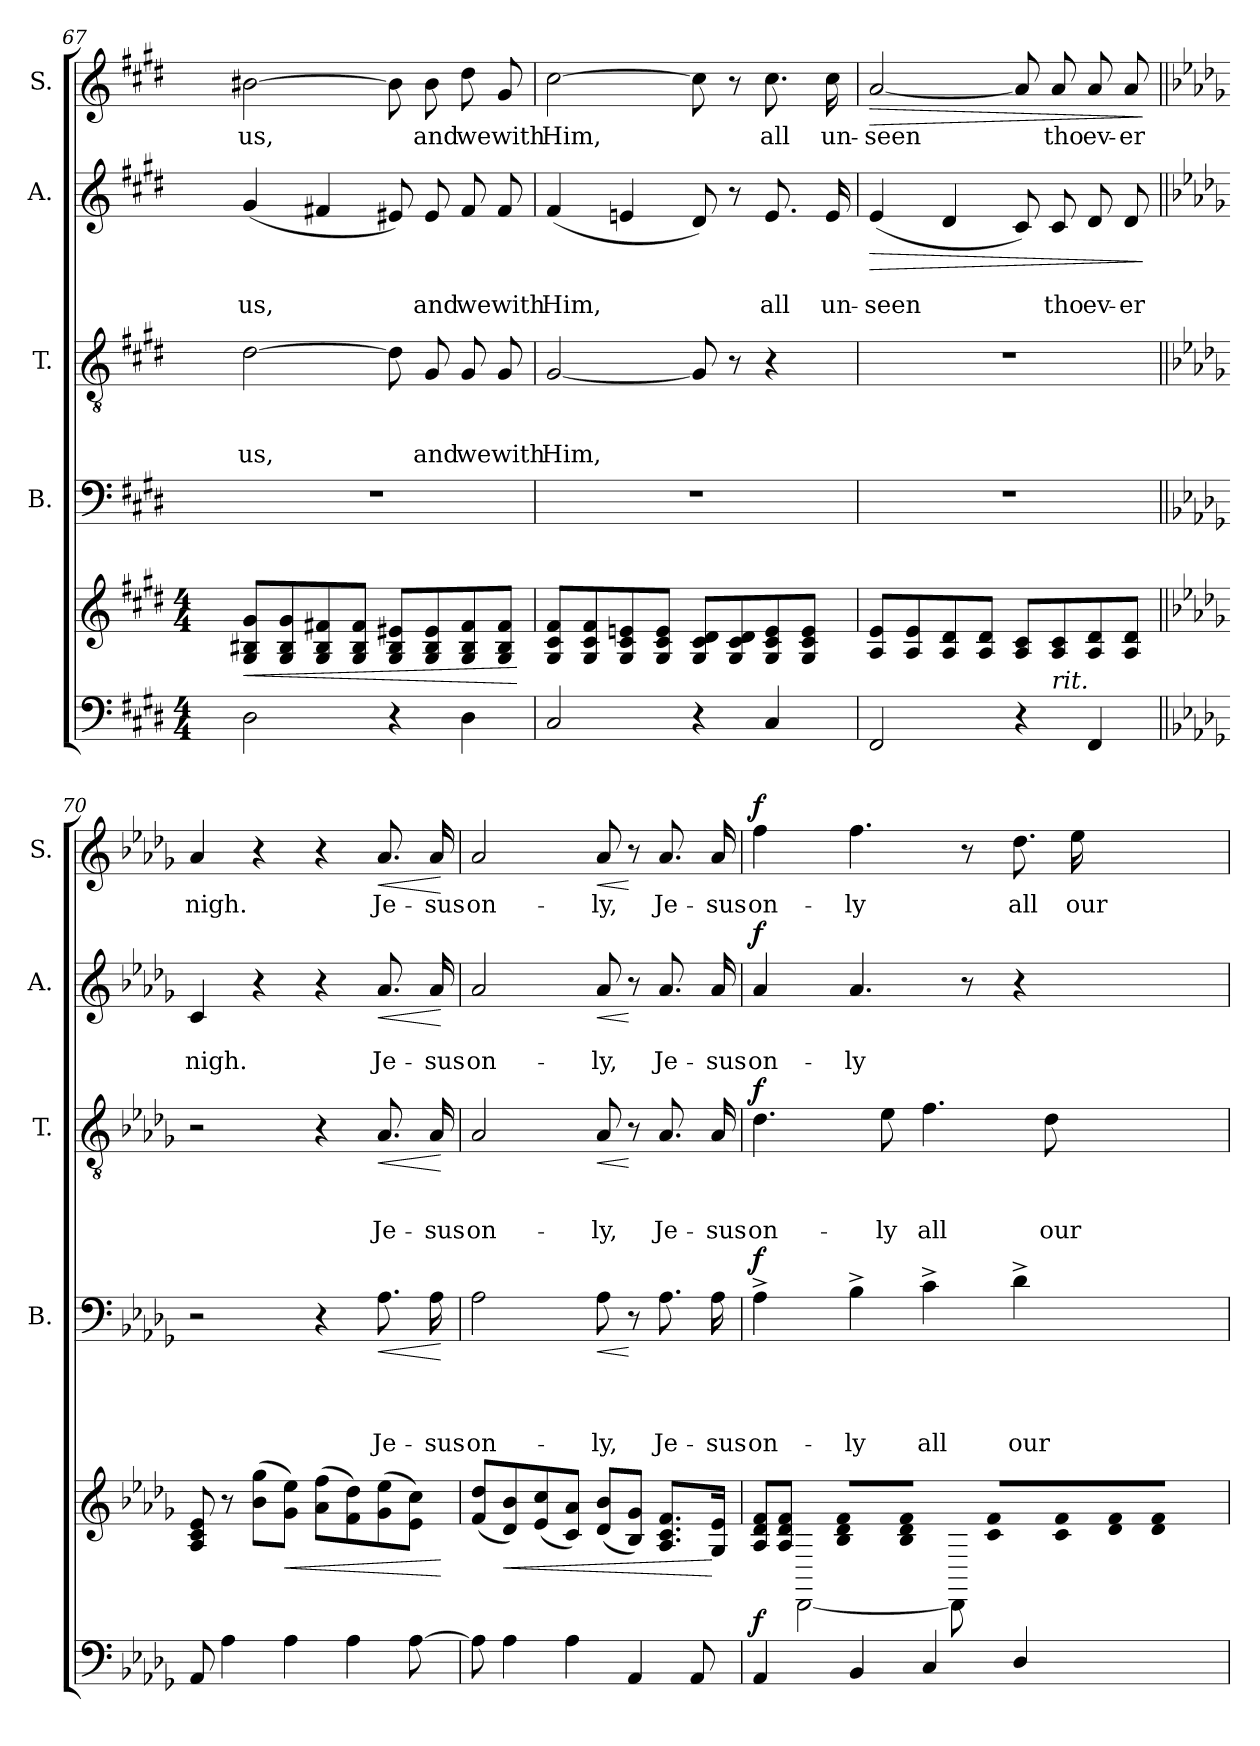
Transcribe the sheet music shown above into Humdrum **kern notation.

**kern	**dynam	**kern	**dynam	**kern	**text	**text	**text	**text	**dynam	**kern	**text	**text	**text	**dynam	**kern	**text	**text	**dynam	**kern	**text	**dynam
*part6	*part6	*part5	*part5	*part4	*part4	*part4	*part4	*part4	*part4	*part3	*part3	*part3	*part3	*part3	*part2	*part2	*part2	*part2	*part1	*part1	*part1
*staff6	*staff6	*staff5	*staff5	*staff4	*staff4	*staff4	*staff4	*staff4	*staff4	*staff3	*staff3	*staff3	*staff3	*staff3	*staff2	*staff2	*staff2	*staff2	*staff1	*staff1	*staff1
*	*	*	*	*I"B.	*	*	*	*	*	*I"T.	*	*	*	*	*I"A.	*	*	*	*I"S.	*	*
*	*	*	*	*I'B.	*	*	*	*	*	*I'T.	*	*	*	*	*I'A.	*	*	*	*I'S.	*	*
*clefF4	*	*clefG2	*	*clefF4	*	*	*	*	*	*clefGv2	*	*	*	*	*clefG2	*	*	*	*clefG2	*	*
*k[f#c#g#d#]	*	*k[f#c#g#d#]	*	*k[f#c#g#d#]	*	*	*	*	*	*k[f#c#g#d#]	*	*	*	*	*k[f#c#g#d#]	*	*	*	*k[f#c#g#d#]	*	*
*E:	*	*E:	*	*E:	*	*	*	*	*	*E:	*	*	*	*	*E:	*	*	*	*E:	*	*
*M4/4	*	*M4/4	*	*	*	*	*	*	*	*	*	*	*	*	*	*	*	*	*	*	*
=67	=67	=67	=67	=67	=67	=67	=67	=67	=67	=67	=67	=67	=67	=67	=67	=67	=67	=67	=67	=67	=67
!	!	!	!LO:HP:b	!	!	!	!	!	!	!	!	!	!LO:LY:b	!	!	!	!LO:LY:b	!	!	!LO:LY:b	!
2D#\	.	8G#/ 8B#X/ 8g#/L	<	1r	.	.	.	.	.	[>2d#\	.	.	us,	.	(<4g#/	.	us,	.	[>2b#X\	us,	.
.	.	8G#/ 8B#/ 8g#/	.	.	.	.	.	.	.	.	.	.	.	.	.	.	.	.	.	.	.
.	.	8G#/ 8B#/ 8f#X/	.	.	.	.	.	.	.	.	.	.	.	.	4f#X/	.	.	.	.	.	.
.	.	8G#/ 8B#/ 8f#/J	.	.	.	.	.	.	.	.	.	.	.	.	.	.	.	.	.	.	.
4r	.	8G#/ 8B#/ 8e#X/L	.	.	.	.	.	.	.	8d#\]	.	.	.	.	8e#X/)	.	.	.	8b#\]	.	.
!	!	!	!	!	!	!	!	!	!	!	!	!	!LO:LY:b	!	!	!	!LO:LY:b	!	!	!LO:LY:b	!
.	.	8G#/ 8B#/ 8e#/	.	.	.	.	.	.	.	8G#/	.	.	and	.	8e#/	.	and	.	8b#\	and	.
!	!	!	!	!	!	!	!	!	!	!	!	!	!LO:LY:b	!	!	!	!LO:LY:b	!	!	!LO:LY:b	!
4D#\	.	8G#/ 8B#/ 8f#/	.	.	.	.	.	.	.	8G#/	.	.	we	.	8f#/	.	we	.	8dd#\	we	.
!	!	!	!	!	!	!	!	!	!	!	!	!	!LO:LY:b	!	!	!	!LO:LY:b	!	!	!LO:LY:b	!
.	.	8G#/ 8B#/ 8f#/J	.	.	.	.	.	.	.	8G#/	.	.	with	.	8f#/	.	with	.	8g#/	with	.
.	.	.	[	.	.	.	.	.	.	.	.	.	.	.	.	.	.	.	.	.	.
!!LO:PB:g=z
=68	=68	=68	=68	=68	=68	=68	=68	=68	=68	=68	=68	=68	=68	=68	=68	=68	=68	=68	=68	=68	=68
!	!	!	!	!	!	!	!	!	!	!	!	!	!LO:LY:b	!	!	!	!LO:LY:b	!	!	!LO:LY:b	!
2C#/	.	8G#/ 8c#/ 8f#/L	.	1r	.	.	.	.	.	[<2G#/	.	.	Him,	.	(<4f#/	.	Him,	.	[>2cc#\	Him,	.
.	.	8G#/ 8c#/ 8f#/	.	.	.	.	.	.	.	.	.	.	.	.	.	.	.	.	.	.	.
.	.	8G#/ 8c#/ 8en/	.	.	.	.	.	.	.	.	.	.	.	.	4en/	.	.	.	.	.	.
.	.	8G#/ 8c#/ 8e/J	.	.	.	.	.	.	.	.	.	.	.	.	.	.	.	.	.	.	.
4r	.	8G#/ 8c#/ 8d#/L	.	.	.	.	.	.	.	8G#/]	.	.	.	.	8d#/)	.	.	.	8cc#\]	.	.
.	.	8G#/ 8c#/ 8d#/	.	.	.	.	.	.	.	8r	.	.	.	.	8r	.	.	.	8r	.	.
!	!	!	!	!	!	!	!	!	!	!	!	!	!	!	!	!	!LO:LY:b	!	!	!LO:LY:b	!
4C#/	.	8G#/ 8c#/ 8e/	.	.	.	.	.	.	.	4r	.	.	.	.	8.e/	.	all	.	8.cc#\	all	.
.	.	8G#/ 8c#/ 8e/J	.	.	.	.	.	.	.	.	.	.	.	.	.	.	.	.	.	.	.
!	!	!	!	!	!	!	!	!	!	!	!	!	!	!	!	!	!LO:LY:b	!	!	!LO:LY:b	!
.	.	.	.	.	.	.	.	.	.	.	.	.	.	.	16e/	.	un-	.	16cc#\	un-	.
=69	=69	=69	=69	=69	=69	=69	=69	=69	=69	=69	=69	=69	=69	=69	=69	=69	=69	=69	=69	=69	=69
!	!	!	!	!	!	!	!	!	!	!	!	!	!	!	!	!	!LO:LY:b	!LO:HP:b	!	!LO:LY:b	!LO:HP:b
*^	*	*	*	*	*	*	*	*	*	*	*	*	*	*	*	*	*	*	*	*	*
2FF#/	2ryy	.	8A/ 8e/L	.	1r	.	.	.	.	.	1r	.	.	.	.	(<4e/	.	-seen	>	[<2a/	-seen	>
.	.	.	8A/ 8e/	.	.	.	.	.	.	.	.	.	.	.	.	.	.	.	.	.	.	.
.	.	.	8A/ 8d#/	.	.	.	.	.	.	.	.	.	.	.	.	4d#/	.	.	.	.	.	.
.	.	.	8A/ 8d#/J	.	.	.	.	.	.	.	.	.	.	.	.	.	.	.	.	.	.	.
4r	8ryy	.	8A/ 8c#/L	.	.	.	.	.	.	.	.	.	.	.	.	8c#/)	.	.	.	8a/]	.	.
!	!LO:TX:a:i:t=rit.	!	!	!	!	!	!	!	!	!	!	!	!	!	!	!	!	!	!	!	!	!
!	!	!	!	!	!	!	!	!	!	!	!	!	!	!	!	!	!	!LO:LY:b	!	!	!LO:LY:b	!
.	4.ryy	.	8A/ 8c#/	.	.	.	.	.	.	.	.	.	.	.	.	8c#/	.	tho	.	8a/	tho	.
!	!	!	!	!	!	!	!	!	!	!	!	!	!	!	!	!	!	!LO:LY:b	!	!	!LO:LY:b	!
4FF#/	.	.	8A/ 8d#/	.	.	.	.	.	.	.	.	.	.	.	.	8d#/	.	ev-	.	8a/	ev-	.
!	!	!	!	!	!	!	!	!	!	!	!	!	!	!	!	!	!	!LO:LY:b	!	!	!LO:LY:b	!
.	.	.	8A/ 8d#/J	.	.	.	.	.	.	.	.	.	.	.	.	8d#/	.	-er	.	8a/	-er	.
.	.	.	.	.	.	.	.	.	.	.	.	.	.	.	.	.	.	.	]	.	.	]
*v	*v	*	*	*	*	*	*	*	*	*	*	*	*	*	*	*	*	*	*	*	*	*
=70||	=70||	=70||	=70||	=70||	=70||	=70||	=70||	=70||	=70||	=70||	=70||	=70||	=70||	=70||	=70||	=70||	=70||	=70||	=70||	=70||	=70||
*k[b-e-a-d-g-]	*	*k[b-e-a-d-g-]	*	*k[b-e-a-d-g-]	*	*	*	*	*	*k[b-e-a-d-g-]	*	*	*	*	*k[b-e-a-d-g-]	*	*	*	*k[b-e-a-d-g-]	*	*
*D-:	*	*D-:	*	*D-:	*	*	*	*	*	*D-:	*	*	*	*	*D-:	*	*	*	*D-:	*	*
*^	*	*	*	*	*	*	*	*	*	*	*	*	*	*	*	*	*	*	*	*	*
!	!	!	!	!	!	!	!	!	!	!	!	!	!	!	!	!	!	!LO:LY:b	!	!	!LO:LY:b	!
*v	*v	*	*	*	*	*	*	*	*	*	*	*	*	*	*	*	*	*	*	*	*	*
8AA-/	.	8A-/ 8c/ 8e-/	.	2r	.	.	.	.	.	2r	.	.	.	.	4c/	.	nigh.	.	4a-/	nigh.	.
4A-\	.	8r	.	.	.	.	.	.	.	.	.	.	.	.	.	.	.	.	.	.	.
.	.	(>8b-\ 8gg-\L	.	.	.	.	.	.	.	.	.	.	.	.	4r	.	.	.	4r	.	.
!	!	!	!LO:HP:b	!	!	!	!	!	!	!	!	!	!	!	!	!	!	!	!	!	!
4A-\	.	8g-\ 8ee-\J)	<	.	.	.	.	.	.	.	.	.	.	.	.	.	.	.	.	.	.
.	.	(>8a-\ 8ff\L	.	4r	.	.	.	.	.	4r	.	.	.	.	4r	.	.	.	4r	.	.
4A-\	.	8f\ 8dd-\)	.	.	.	.	.	.	.	.	.	.	.	.	.	.	.	.	.	.	.
!	!	!	!	!	!	!	!	!LO:LY:b	!LO:HP:b	!	!	!	!LO:LY:b	!LO:HP:b	!	!	!LO:LY:b	!LO:HP:b	!	!LO:LY:b	!LO:HP:b
.	.	(>8g-\ 8ee-\	.	8.A-\	.	.	.	Je-	<	8.A-/	.	.	Je-	<	8.a-/	.	Je-	<	8.a-/	Je-	<
[<8A-\	.	8e-\ 8cc\J)	.	.	.	.	.	.	.	.	.	.	.	.	.	.	.	.	.	.	.
!	!	!	!	!	!	!	!	!LO:LY:b	!	!	!	!	!LO:LY:b	!	!	!	!LO:LY:b	!	!	!LO:LY:b	!
.	.	.	.	16A-\	.	.	.	-sus	.	16A-/	.	.	-sus	.	16a-/	.	-sus	.	16a-/	-sus	.
.	.	.	[	.	.	.	.	.	[	.	.	.	.	[	.	.	.	[	.	.	[
!!LO:LB:g=z
=71	=71	=71	=71	=71	=71	=71	=71	=71	=71	=71	=71	=71	=71	=71	=71	=71	=71	=71	=71	=71	=71
!	!	!	!	!	!	!	!	!LO:LY:b	!	!	!	!	!LO:LY:b	!	!	!	!LO:LY:b	!	!	!LO:LY:b	!
8A-\]	.	(<8f/ 8dd-/L	.	2A-\	.	.	.	on-	.	2A-/	.	.	on-	.	2a-/	.	on-	.	2a-/	on-	.
!	!	!	!LO:HP:b	!	!	!	!	!	!	!	!	!	!	!	!	!	!	!	!	!	!
4A-\	.	8d-/ 8b-/)	<	.	.	.	.	.	.	.	.	.	.	.	.	.	.	.	.	.	.
.	.	(<8e-/ 8cc/	.	.	.	.	.	.	.	.	.	.	.	.	.	.	.	.	.	.	.
4A-\	.	8c/ 8a-/J)	.	.	.	.	.	.	.	.	.	.	.	.	.	.	.	.	.	.	.
!	!	!	!	!	!	!	!	!LO:LY:b	!LO:HP:b	!	!	!	!LO:LY:b	!LO:HP:b	!	!	!LO:LY:b	!LO:HP:b	!	!LO:LY:b	!LO:HP:b
.	.	(<8d-/ 8b-/L	.	8A-\	.	.	.	-ly,	<	8A-/	.	.	-ly,	<	8a-/	.	-ly,	<	8a-/	-ly,	<
4AA-/	.	8B-/ 8g-/J)	.	8r	.	.	.	.	[	8r	.	.	.	[	8r	.	.	[	8r	.	[
!	!	!	!	!	!	!	!	!LO:LY:b	!	!	!	!	!LO:LY:b	!	!	!	!LO:LY:b	!	!	!LO:LY:b	!
.	.	8.A-/ 8.c/ 8.f/L	.	8.A-\	.	.	.	Je-	.	8.A-/	.	.	Je-	.	8.a-/	.	Je-	.	8.a-/	Je-	.
8AA-/	.	.	.	.	.	.	.	.	.	.	.	.	.	.	.	.	.	.	.	.	.
!	!	!	!	!	!	!	!	!LO:LY:b	!	!	!	!	!LO:LY:b	!	!	!	!LO:LY:b	!	!	!LO:LY:b	!
.	.	16G-/ 16e-/Jk	[	16A-\	.	.	.	-sus	.	16A-/	.	.	-sus	.	16a-/	.	-sus	.	16a-/	-sus	.
=72	=72	=72	=72	=72	=72	=72	=72	=72	=72	=72	=72	=72	=72	=72	=72	=72	=72	=72	=72	=72	=72
*	*	*Xtuplet	*	*	*	*	*	*	*	*	*	*	*	*	*	*	*	*	*	*	*
*	*	*^	*	*	*	*	*	*	*	*	*	*	*	*	*	*	*	*	*	*	*
!	!LO:DY:a	!	!	!	!	!	!	!	!LO:LY:b	!LO:DY:a	!	!	!	!LO:LY:b	!LO:DY:a	!	!	!LO:LY:b	!LO:DY:a	!	!LO:LY:b	!LO:DY:a
4AA-/	f	12A-/ 12d-/ 12f/L	48%5ryy	.	4A-^>\	.	.	.	on-	f	4.d-\	.	.	on-	f	4a-/	.	on-	f	4ff\	on-	f
.	.	12A-/ 12d-/ 12f/J	.	.	.	.	.	.	.	.	.	.	.	.	.	.	.	.	.	.	.	.
.	.	.	[<2DD-\	.	.	.	.	.	.	.	.	.	.	.	.	.	.	.	.	.	.	.
.	.	96%5ryy	.	.	.	.	.	.	.	.	.	.	.	.	.	.	.	.	.	.	.	.
.	.	12B-/ 12d-/ 12f/L	.	.	.	.	.	.	.	.	.	.	.	.	.	.	.	.	.	.	.	.
!	!	!	!	!	!	!	!	!	!LO:LY:b	!	!	!	!	!	!	!	!	!LO:LY:b	!	!	!LO:LY:b	!
4BB-/	.	.	.	.	4B-^>\	.	.	.	-ly	.	.	.	.	.	.	4.a-/	.	-ly	.	4.ff\	-ly	.
.	.	12B-/ 12d-/ 12f/J	.	.	.	.	.	.	.	.	.	.	.	.	.	.	.	.	.	.	.	.
!	!	!	!	!	!	!	!	!	!	!	!	!	!	!LO:LY:b	!	!	!	!	!	!	!	!
.	.	.	.	.	.	.	.	.	.	.	8e-\	.	.	-ly	.	.	.	.	.	.	.	.
.	.	96%5ryy	.	.	.	.	.	.	.	.	.	.	.	.	.	.	.	.	.	.	.	.
.	.	12c/ 12f/L	.	.	.	.	.	.	.	.	.	.	.	.	.	.	.	.	.	.	.	.
!	!	!	!	!	!	!	!	!	!LO:LY:b	!	!	!	!	!LO:LY:b	!	!	!	!	!	!	!	!
4C/	.	.	.	.	4c^>\	.	.	.	all	.	4.f\	.	.	all	.	.	.	.	.	.	.	.
.	.	12c/ 12f/	.	.	.	.	.	.	.	.	.	.	.	.	.	.	.	.	.	.	.	.
.	.	8d-/ 8f/	8DD-\]	.	.	.	.	.	.	.	.	.	.	.	.	.	.	.	.	.	.	.
.	.	.	.	.	.	.	.	.	.	.	.	.	.	.	.	8r	.	.	.	8r	.	.
.	.	8d-/ 8f/J	48%7ryy	.	.	.	.	.	.	.	.	.	.	.	.	.	.	.	.	.	.	.
!	!	!	!	!	!	!	!	!	!LO:LY:b	!	!	!	!	!	!	!	!	!	!	!	!LO:LY:b	!
4D-/	.	.	.	.	4d-^>\	.	.	.	our	.	.	.	.	.	.	4r	.	.	.	8.dd-\	all	.
.	.	48%7ryy	.	.	.	.	.	.	.	.	.	.	.	.	.	.	.	.	.	.	.	.
!	!	!	!	!	!	!	!	!	!	!	!	!	!	!LO:LY:b	!	!	!	!	!	!	!	!
.	.	.	8ryy	.	.	.	.	.	.	.	8d-\	.	.	our	.	.	.	.	.	.	.	.
!	!	!	!	!	!	!	!	!	!	!	!	!	!	!	!	!	!	!	!	!	!LO:LY:b	!
.	.	.	.	.	.	.	.	.	.	.	.	.	.	.	.	.	.	.	.	16ee-\	our	.
*	*	*v	*v	*	*	*	*	*	*	*	*	*	*	*	*	*	*	*	*	*	*	*
=	=	=	=	=	=	=	=	=	=	=	=	=	=	=	=	=	=	=	=	=	=
*-	*-	*-	*-	*-	*-	*-	*-	*-	*-	*-	*-	*-	*-	*-	*-	*-	*-	*-	*-	*-	*-
